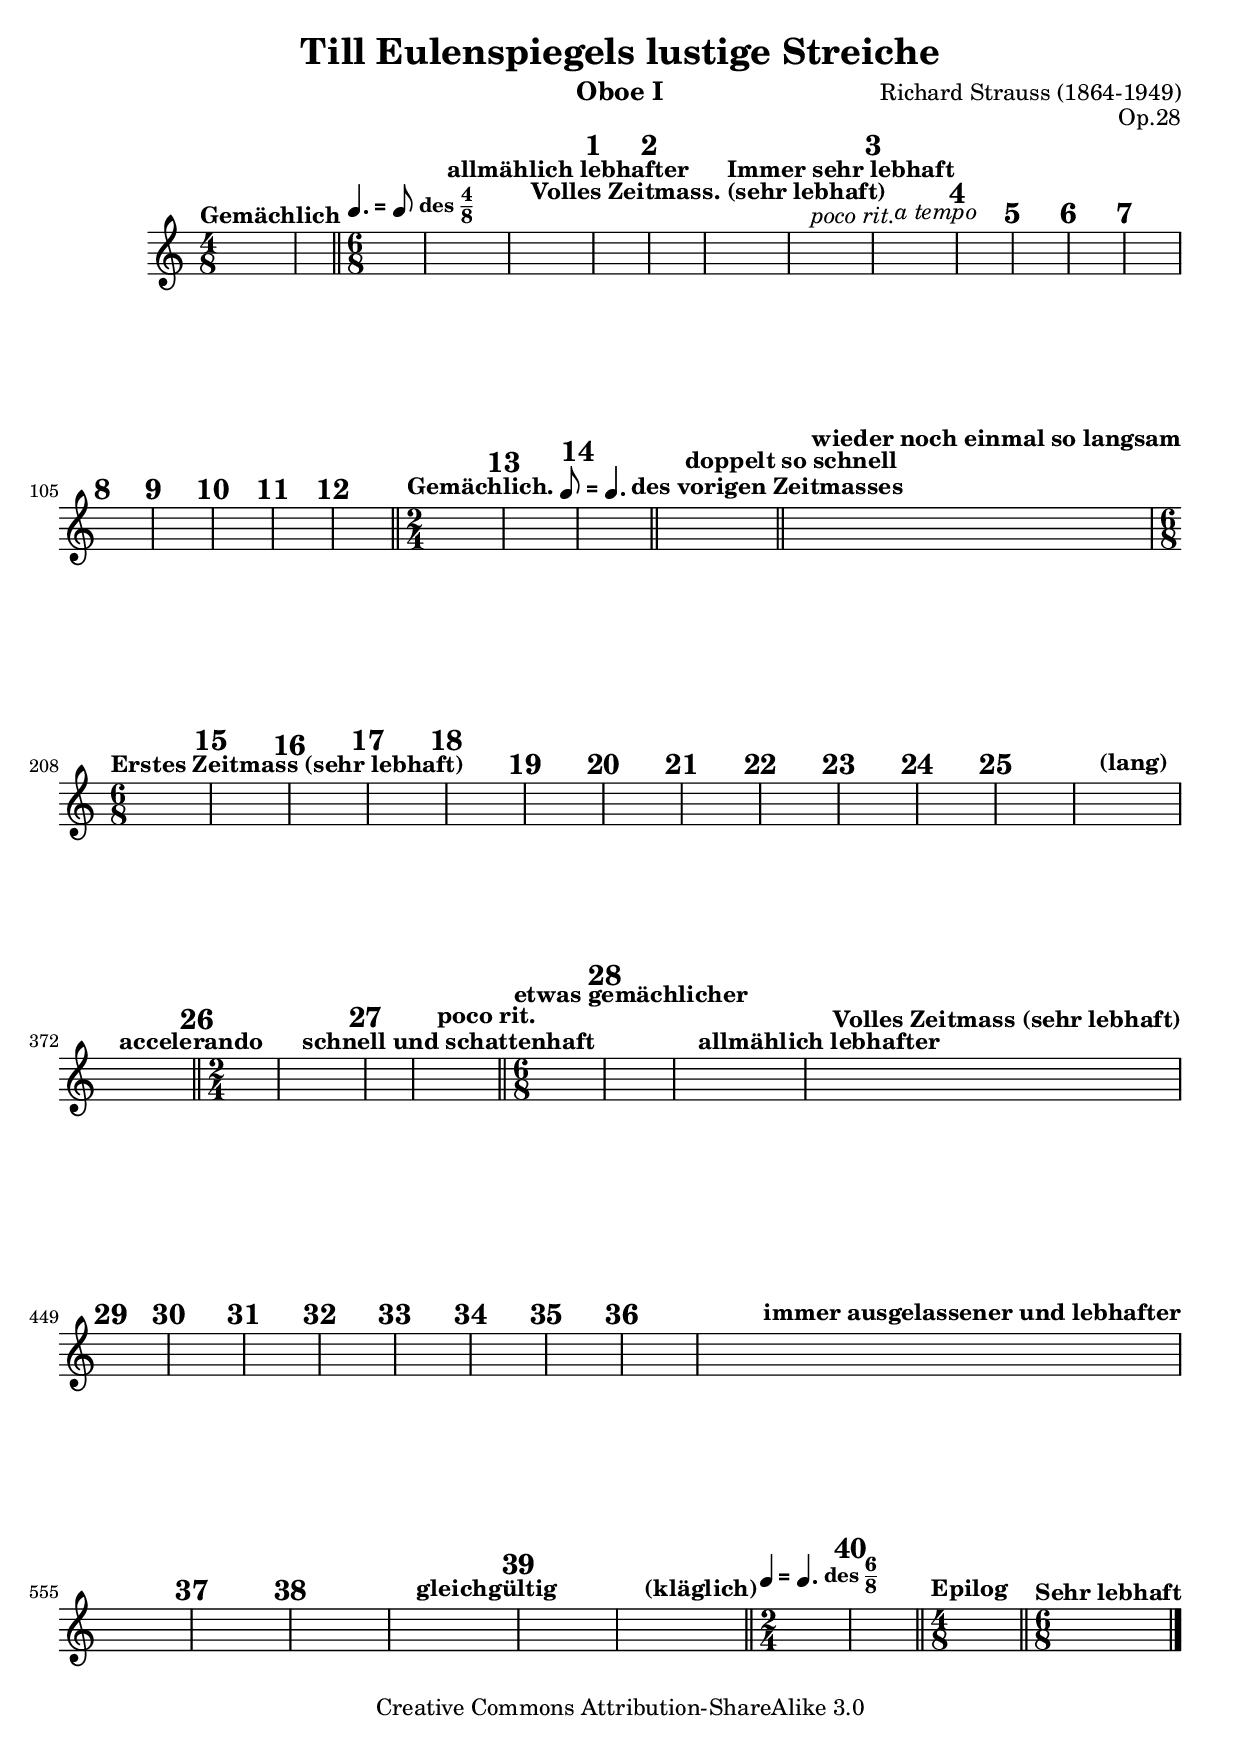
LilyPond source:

\version "2.13.49"

\include "defs.ily" 
\version "2.13.49"

oboeOne = \relative c'
{
}
 

instrument = "Oboe I"

notes = \oboeOne

\include "part.ily"
